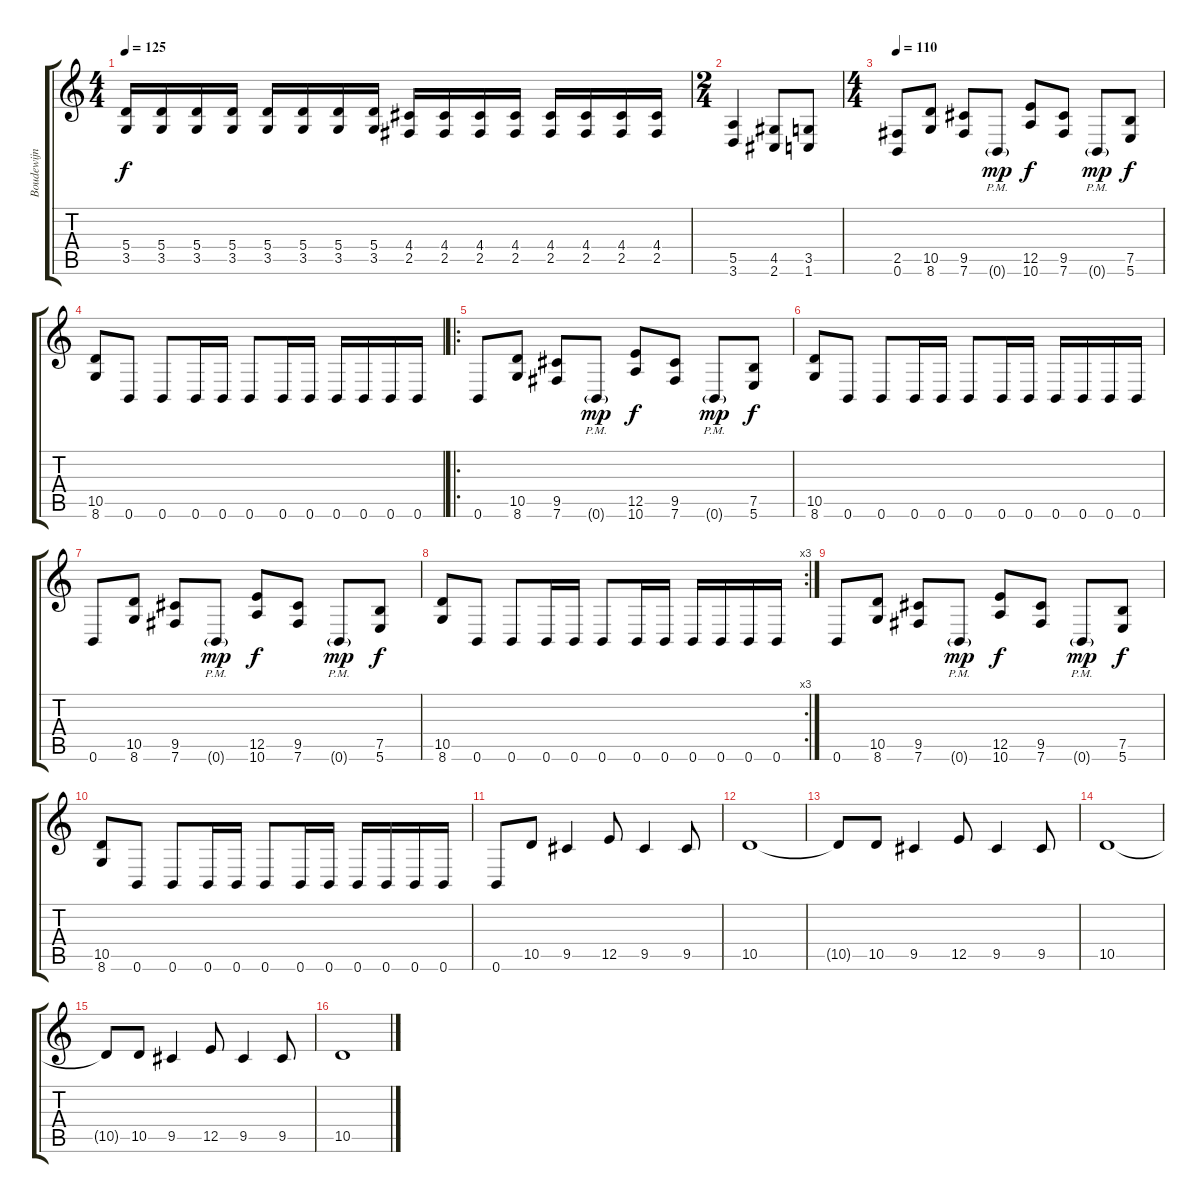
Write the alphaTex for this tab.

\track ("Boudewijn" "Boudewijn") {instrument distortionguitar}
\staff {score tabs}
\tuning (B3 Gb3 D3 A2 E2 B1) {hide}
\ts (4 4)
\tempo 125
\clef g2
\ks c
(5.4 3.5).16{dy f} (5.4 3.5).16 (5.4 3.5).16 (5.4 3.5).16 (5.4 3.5).16 (5.4 3.5).16 (5.4 3.5).16 (5.4 3.5).16 (4.4 2.5).16 (4.4 2.5).16 (4.4 2.5).16 (4.4 2.5).16 (4.4 2.5).16 (4.4 2.5).16 (4.4 2.5).16 (4.4 2.5).16 |
\ts (2 4)
(5.5 3.6).4 (4.5 2.6).8 (3.5 1.6).8 |
\ts (4 4)
\tempo 110
(2.5 0.6).8 (10.5 8.6).8 (9.5 7.6).8 0.6{g pm}.8{dy mp} (12.5 10.6).8{dy f} (9.5 7.6).8 0.6{g pm}.8{dy mp} (7.5 5.6).8{dy f} |
(10.5 8.6).8 0.6.8 0.6.8 0.6.16 0.6.16 0.6.8 0.6.16 0.6.16 0.6.16 0.6.16 0.6.16 0.6.16 |
\ro
0.6.8 (10.5 8.6).8 (9.5 7.6).8 0.6{g pm}.8{dy mp} (12.5 10.6).8{dy f} (9.5 7.6).8 0.6{g pm}.8{dy mp} (7.5 5.6).8{dy f} |
(10.5 8.6).8 0.6.8 0.6.8 0.6.16 0.6.16 0.6.8 0.6.16 0.6.16 0.6.16 0.6.16 0.6.16 0.6.16 |
0.6.8 (10.5 8.6).8 (9.5 7.6).8 0.6{g pm}.8{dy mp} (12.5 10.6).8{dy f} (9.5 7.6).8 0.6{g pm}.8{dy mp} (7.5 5.6).8{dy f} |
\rc 3
(10.5 8.6).8 0.6.8 0.6.8 0.6.16 0.6.16 0.6.8 0.6.16 0.6.16 0.6.16 0.6.16 0.6.16 0.6.16 |
0.6.8 (10.5 8.6).8 (9.5 7.6).8 0.6{g pm}.8{dy mp} (12.5 10.6).8{dy f} (9.5 7.6).8 0.6{g pm}.8{dy mp} (7.5 5.6).8{dy f} |
(10.5 8.6).8 0.6.8 0.6.8 0.6.16 0.6.16 0.6.8 0.6.16 0.6.16 0.6.16 0.6.16 0.6.16 0.6.16 |
0.6.8 10.5.8 9.5.4 12.5.8 9.5.4 9.5.8 |
10.5.1 |
10.5{t}.8 10.5.8 9.5.4 12.5.8 9.5.4 9.5.8 |
10.5.1 |
10.5{t}.8 10.5.8 9.5.4 12.5.8 9.5.4 9.5.8 |
10.5.1
